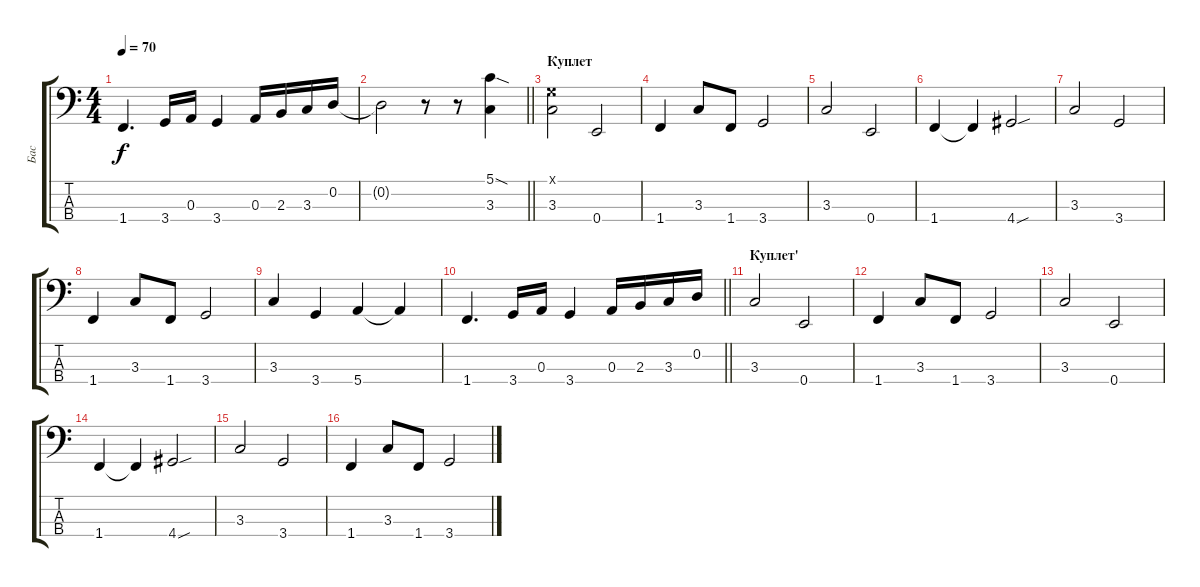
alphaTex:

\track ("Бас" "Бас") {instrument fretlessbass}
\staff {score tabs}
\tuning (G2 D2 A1 E1) {hide}
\ts (4 4)
\tempo 70
\clef f4
\ks c
1.4.4{d dy f} 3.4.16 0.3.16 3.4.4 0.3.16 2.3.16 3.3.16 0.2.16 |
\barLineRight lightlight
0.2{t}.2 r.8 r.8 (5.1{sod} 3.3).4 |
\section ("" "Куплет")
(0.1{x} 3.3).2 0.4.2 |
1.4.4 3.3.8 1.4.8 3.4.2 |
3.3.2 0.4.2 |
1.4.4 1.4{t}.4 4.4{sou}.2 |
3.3.2 3.4.2 |
1.4.4 3.3.8 1.4.8 3.4.2 |
3.3.4 3.4.4 5.4.4 5.4{t}.4 |
\barLineRight lightlight
1.4.4{d} 3.4.16 0.3.16 3.4.4 0.3.16 2.3.16 3.3.16 0.2.16 |
\section ("" "Куплет'")
3.3.2 0.4.2 |
1.4.4 3.3.8 1.4.8 3.4.2 |
3.3.2 0.4.2 |
1.4.4 1.4{t}.4 4.4{sou}.2 |
3.3.2 3.4.2 |
1.4.4 3.3.8 1.4.8 3.4.2
